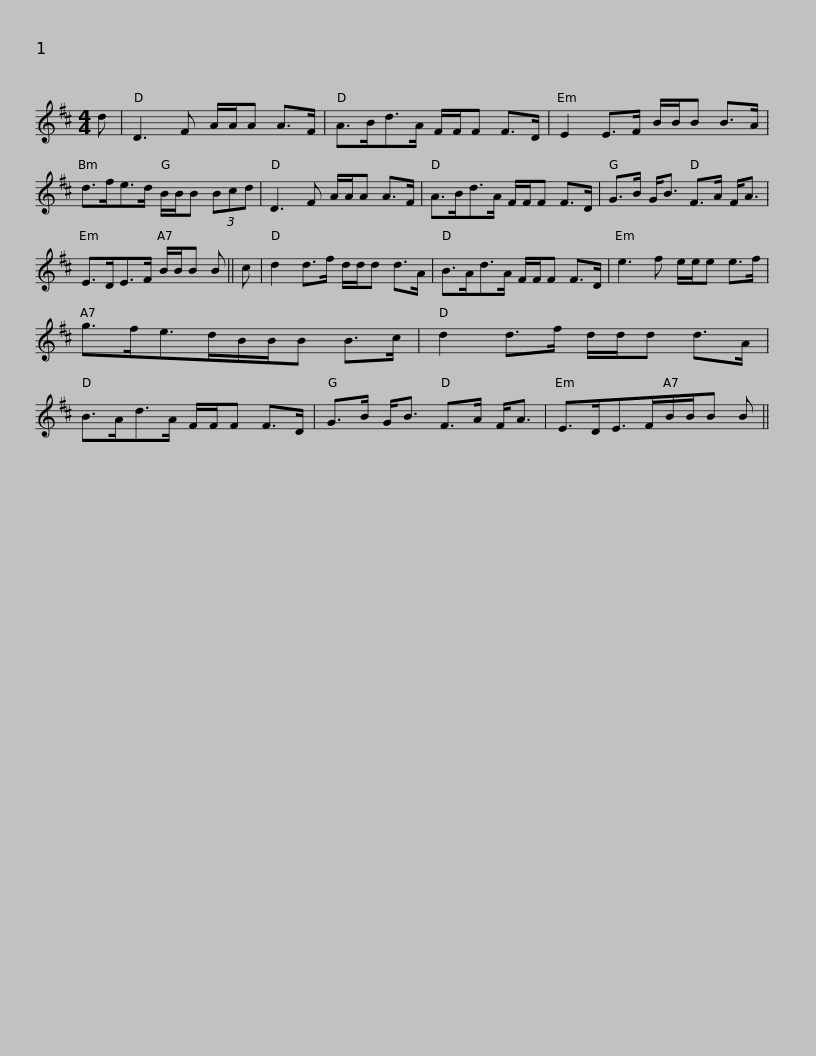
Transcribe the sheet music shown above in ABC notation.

X:1
L:1/8
M:4/4
I:linebreak $
K:D
V:1 treble
V:1
 d | D3 F A/A/A A>F | A>Bd>A F/F/F F>D | E2 E>F B/B/B B>A | d>fe>d B/B/B (3Bcd |$ %5
 D3 F A/A/A A>F | A>Bd>A F/F/F F>D | G>B G<B F>A F<A | E>DE>F B/B/B B ||$ c | %10
 d2 d>f d/d/d d>A | B>Ad>A F/F/F F>D | e3 f e/e/e e>f | g>fe>dB/B/B B>c |$ d2 d>f d/d/d d>A | %15
 B>Ad>A F/F/F F>D | G>B G<B F>A F<A | E>DE>FB/B/B B || %18
